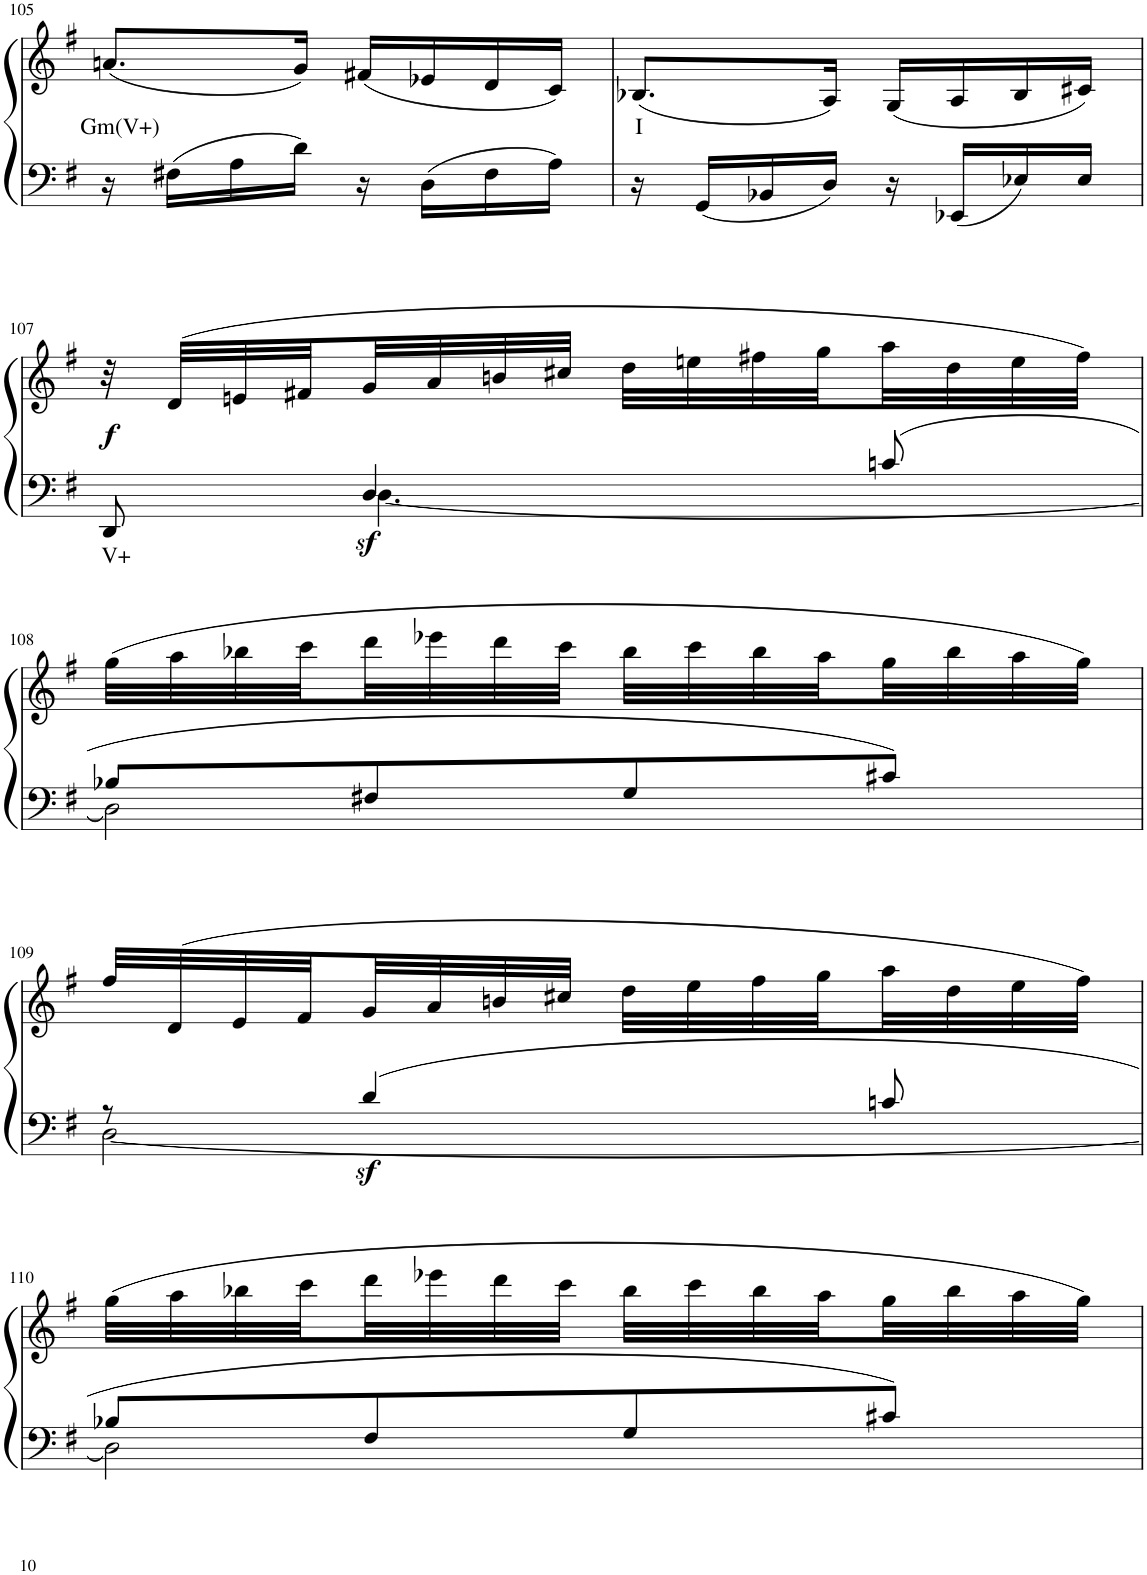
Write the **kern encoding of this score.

**kern	**text	**kern	**text	**dynam
*part1	*part1	*part1	*part1	*part1
*staff2	*staff2	*staff1	*staff1	*staff1/2
*I"Piano	*	*	*	*
*I'Pno	*	*	*	*
!!LO:PB:g=z
*clefF4	*	*clefG2	*	*
*k[f#]	*	*k[f#]	*	*
*M2/4	*	*M2/4	*	*
=105	=105	=105	=105	=105
!	!	!	!LO:LY:b	!
16r	.	(8.an/L	Gm(V+)	.
16F#X\LL	.	.	.	.
16A\	.	.	.	.
16d\JJ	.	16g/Jk)	.	.
16r	.	(16f#X/LL	.	.
16D\LL	.	16e-X/	.	.
16F#\	.	16d/	.	.
16A\JJ	.	16c/JJ)	.	.
=106	=106	=106	=106	=106
!	!	!	!LO:LY:b	!
16r	.	(8.B-X/L	I	.
16GG/LL	.	.	.	.
16BB-X/	.	.	.	.
16D/JJ	.	16A/Jk)	.	.
16r	.	(16G/LL	.	.
16EE-X/LL	.	16A/	.	.
16E-X/	.	16B-/	.	.
16E-/JJ	.	16c#X/JJ)	.	.
!!LO:LB:g=z
=107	=107	=107	=107	=107
!	!LO:LY:b	!	!	!LO:DY:b
*^	*	*	*	*
8DD/	8ryy	V+	32r	.	f
.	.	.	(32d/LLL	.	.
.	.	.	32en/	.	.
.	.	.	32f#X/	.	.
!	!	!	!	!	!LO:DY:b=2
4D/	[4.D\	.	32g/	.	sf
.	.	.	32a/	.	.
.	.	.	32bn/	.	.
.	.	.	32cc#X/JJJ	.	.
.	.	.	32dd\LLL	.	.
.	.	.	32een\	.	.
.	.	.	32ff#X\	.	.
.	.	.	32gg\	.	.
8cn/	.	.	32aa\	.	.
.	.	.	32dd\	.	.
.	.	.	32ee\	.	.
.	.	.	32ff#\JJJ)	.	.
!!LO:LB:g=z
=108	=108	=108	=108	=108	=108
8B-X/L	2D\]	.	(32gg\LLL	.	.
.	.	.	32aa\	.	.
.	.	.	32bb-X\	.	.
.	.	.	32ccc\	.	.
8F#X/	.	.	32ddd\	.	.
.	.	.	32eee-X\	.	.
.	.	.	32ddd\	.	.
.	.	.	32ccc\JJJ	.	.
8G/	.	.	32bb-\LLL	.	.
.	.	.	32ccc\	.	.
.	.	.	32bb-\	.	.
.	.	.	32aa\	.	.
8c#X/J	.	.	32gg\	.	.
.	.	.	32bb-\	.	.
.	.	.	32aa\	.	.
.	.	.	32gg\JJJ)	.	.
!!LO:LB:g=z
=109	=109	=109	=109	=109	=109
8r	[2D\	.	32ff#/LLL	.	.
.	.	.	(32d/	.	.
.	.	.	32e/	.	.
.	.	.	32f#/	.	.
!	!	!	!	!	!LO:DY:b=2
4d/	.	.	32g/	.	sf
.	.	.	32a/	.	.
.	.	.	32bn/	.	.
.	.	.	32cc#X/JJJ	.	.
.	.	.	32dd\LLL	.	.
.	.	.	32ee\	.	.
.	.	.	32ff#\	.	.
.	.	.	32gg\	.	.
8cn/	.	.	32aa\	.	.
.	.	.	32dd\	.	.
.	.	.	32ee\	.	.
.	.	.	32ff#\JJJ)	.	.
!!LO:LB:g=z
=110	=110	=110	=110	=110	=110
8B-X/L	2D\]	.	(32gg\LLL	.	.
.	.	.	32aa\	.	.
.	.	.	32bb-X\	.	.
.	.	.	32ccc\	.	.
8F#/	.	.	32ddd\	.	.
.	.	.	32eee-X\	.	.
.	.	.	32ddd\	.	.
.	.	.	32ccc\JJJ	.	.
8G/	.	.	32bb-\LLL	.	.
.	.	.	32ccc\	.	.
.	.	.	32bb-\	.	.
.	.	.	32aa\	.	.
8c#X/J	.	.	32gg\	.	.
.	.	.	32bb-\	.	.
.	.	.	32aa\	.	.
.	.	.	32gg\JJJ)	.	.
*v	*v	*	*	*	*
=	=	=	=	=
*-	*-	*-	*-	*-
